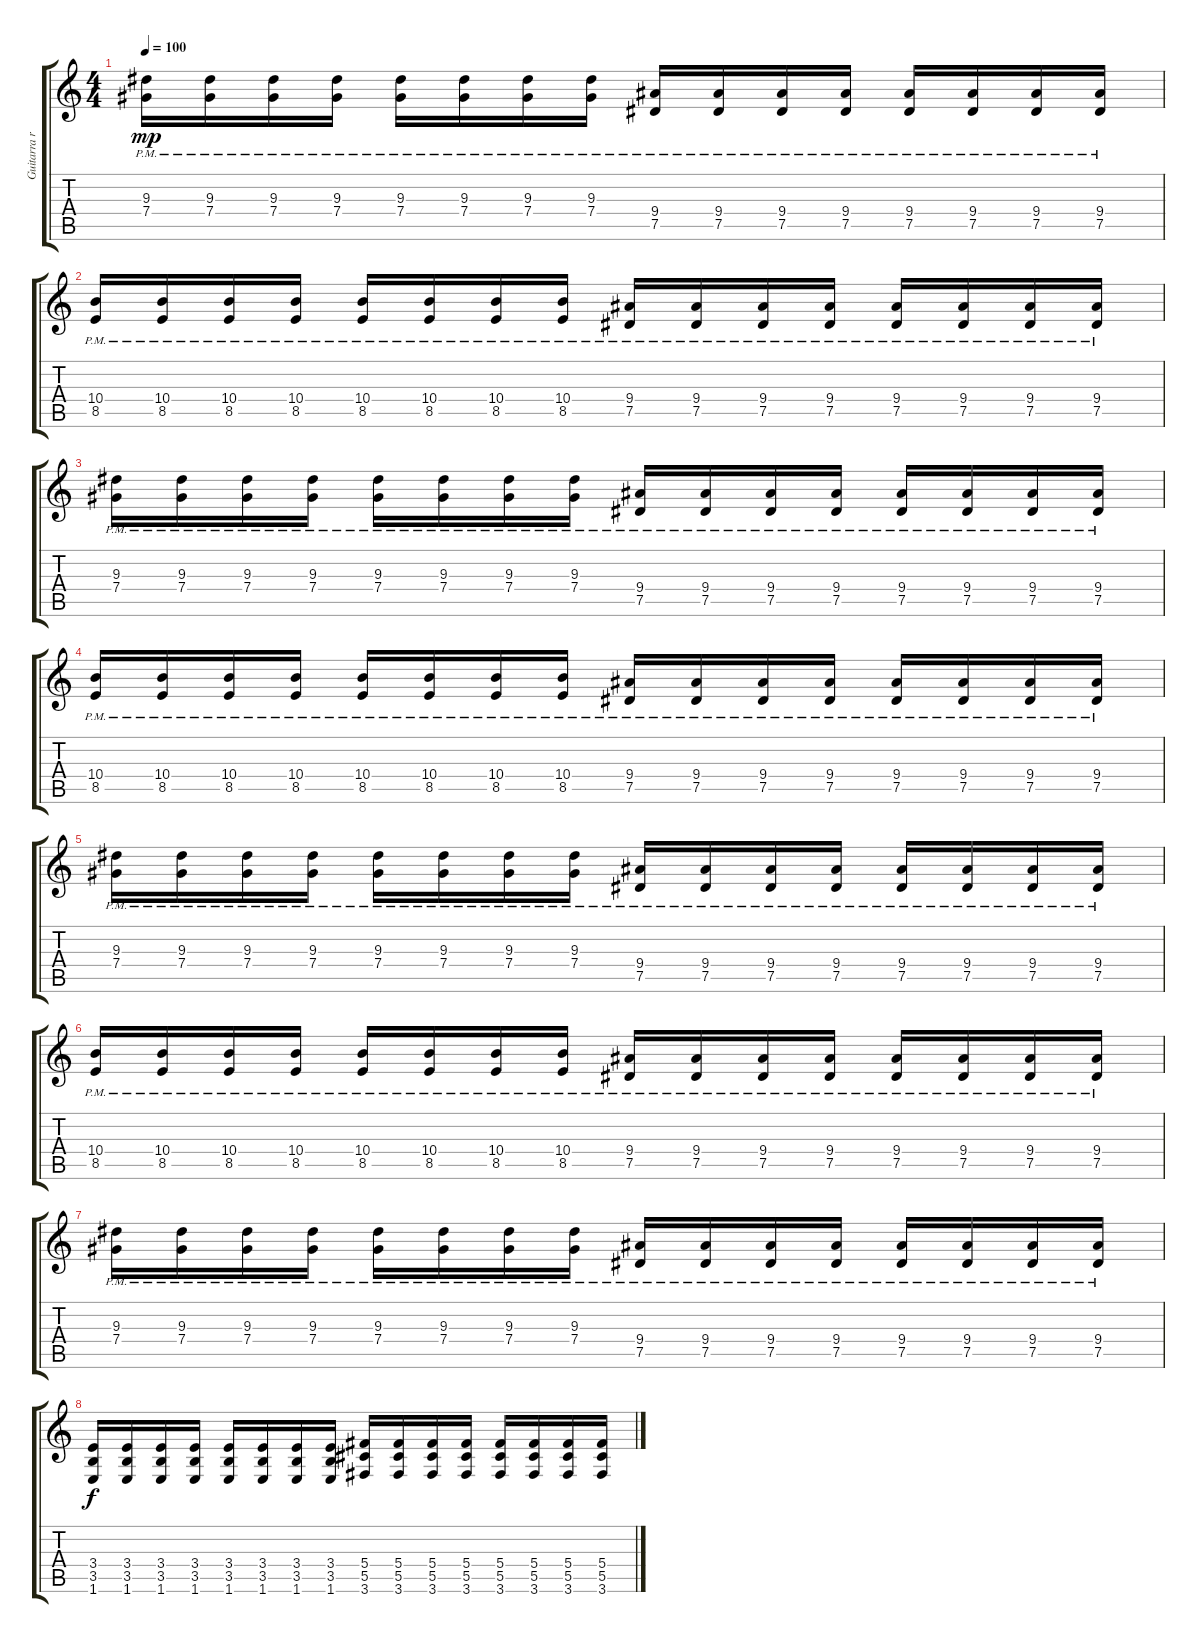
\track ("Guitarra rítmica" "Guitarra r") {instrument distortionguitar}
\staff {score tabs}
\tuning (Eb4 Bb3 Gb3 Db3 Ab2 Eb2) {hide}
\ts (4 4)
\tempo 100
\clef g2
\ks c
(9.3{pm} 7.4{pm}).16{dy mp instrument distortionguitar} (9.3{pm} 7.4{pm}).16 (9.3{pm} 7.4{pm}).16 (9.3{pm} 7.4{pm}).16 (9.3{pm} 7.4{pm}).16 (9.3{pm} 7.4{pm}).16 (9.3{pm} 7.4{pm}).16 (9.3{pm} 7.4{pm}).16 (9.4{pm} 7.5{pm}).16 (9.4{pm} 7.5{pm}).16 (9.4{pm} 7.5{pm}).16 (9.4{pm} 7.5{pm}).16 (9.4{pm} 7.5{pm}).16 (9.4{pm} 7.5{pm}).16 (9.4{pm} 7.5{pm}).16 (9.4{pm} 7.5{pm}).16 |
(10.4{pm} 8.5{pm}).16{instrument distortionguitar} (10.4{pm} 8.5{pm}).16 (10.4{pm} 8.5{pm}).16 (10.4{pm} 8.5{pm}).16 (10.4{pm} 8.5{pm}).16 (10.4{pm} 8.5{pm}).16 (10.4{pm} 8.5{pm}).16 (10.4{pm} 8.5{pm}).16 (9.4{pm} 7.5{pm}).16 (9.4{pm} 7.5{pm}).16 (9.4{pm} 7.5{pm}).16 (9.4{pm} 7.5{pm}).16 (9.4{pm} 7.5{pm}).16 (9.4{pm} 7.5{pm}).16 (9.4{pm} 7.5{pm}).16 (9.4{pm} 7.5{pm}).16 |
(9.3{pm} 7.4{pm}).16{instrument distortionguitar} (9.3{pm} 7.4{pm}).16 (9.3{pm} 7.4{pm}).16 (9.3{pm} 7.4{pm}).16 (9.3{pm} 7.4{pm}).16 (9.3{pm} 7.4{pm}).16 (9.3{pm} 7.4{pm}).16 (9.3{pm} 7.4{pm}).16 (9.4{pm} 7.5{pm}).16 (9.4{pm} 7.5{pm}).16 (9.4{pm} 7.5{pm}).16 (9.4{pm} 7.5{pm}).16 (9.4{pm} 7.5{pm}).16 (9.4{pm} 7.5{pm}).16 (9.4{pm} 7.5{pm}).16 (9.4{pm} 7.5{pm}).16 |
(10.4{pm} 8.5{pm}).16{instrument distortionguitar} (10.4{pm} 8.5{pm}).16 (10.4{pm} 8.5{pm}).16 (10.4{pm} 8.5{pm}).16 (10.4{pm} 8.5{pm}).16 (10.4{pm} 8.5{pm}).16 (10.4{pm} 8.5{pm}).16 (10.4{pm} 8.5{pm}).16 (9.4{pm} 7.5{pm}).16 (9.4{pm} 7.5{pm}).16 (9.4{pm} 7.5{pm}).16 (9.4{pm} 7.5{pm}).16 (9.4{pm} 7.5{pm}).16 (9.4{pm} 7.5{pm}).16 (9.4{pm} 7.5{pm}).16 (9.4{pm} 7.5{pm}).16 |
(9.3{pm} 7.4{pm}).16{instrument distortionguitar} (9.3{pm} 7.4{pm}).16 (9.3{pm} 7.4{pm}).16 (9.3{pm} 7.4{pm}).16 (9.3{pm} 7.4{pm}).16 (9.3{pm} 7.4{pm}).16 (9.3{pm} 7.4{pm}).16 (9.3{pm} 7.4{pm}).16 (9.4{pm} 7.5{pm}).16 (9.4{pm} 7.5{pm}).16 (9.4{pm} 7.5{pm}).16 (9.4{pm} 7.5{pm}).16 (9.4{pm} 7.5{pm}).16 (9.4{pm} 7.5{pm}).16 (9.4{pm} 7.5{pm}).16 (9.4{pm} 7.5{pm}).16 |
(10.4{pm} 8.5{pm}).16{instrument distortionguitar} (10.4{pm} 8.5{pm}).16 (10.4{pm} 8.5{pm}).16 (10.4{pm} 8.5{pm}).16 (10.4{pm} 8.5{pm}).16 (10.4{pm} 8.5{pm}).16 (10.4{pm} 8.5{pm}).16 (10.4{pm} 8.5{pm}).16 (9.4{pm} 7.5{pm}).16 (9.4{pm} 7.5{pm}).16 (9.4{pm} 7.5{pm}).16 (9.4{pm} 7.5{pm}).16 (9.4{pm} 7.5{pm}).16 (9.4{pm} 7.5{pm}).16 (9.4{pm} 7.5{pm}).16 (9.4{pm} 7.5{pm}).16 |
(9.3{pm} 7.4{pm}).16{instrument distortionguitar} (9.3{pm} 7.4{pm}).16 (9.3{pm} 7.4{pm}).16 (9.3{pm} 7.4{pm}).16 (9.3{pm} 7.4{pm}).16 (9.3{pm} 7.4{pm}).16 (9.3{pm} 7.4{pm}).16 (9.3{pm} 7.4{pm}).16 (9.4{pm} 7.5{pm}).16 (9.4{pm} 7.5{pm}).16 (9.4{pm} 7.5{pm}).16 (9.4{pm} 7.5{pm}).16 (9.4{pm} 7.5{pm}).16 (9.4{pm} 7.5{pm}).16 (9.4{pm} 7.5{pm}).16 (9.4{pm} 7.5{pm}).16 |
(3.4 3.5 1.6).16{dy f} (3.4 3.5 1.6).16 (3.4 3.5 1.6).16 (3.4 3.5 1.6).16 (3.4 3.5 1.6).16 (3.4 3.5 1.6).16 (3.4 3.5 1.6).16 (3.4 3.5 1.6).16 (5.4 5.5 3.6).16 (5.4 5.5 3.6).16 (5.4 5.5 3.6).16 (5.4 5.5 3.6).16 (5.4 5.5 3.6).16 (5.4 5.5 3.6).16 (5.4 5.5 3.6).16 (5.4 5.5 3.6).16
